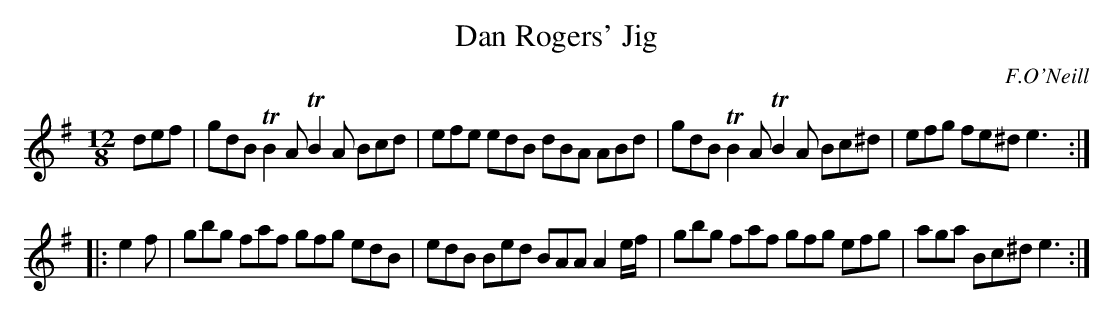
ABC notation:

X:1
T: Dan Rogers' Jig
O: F.O'Neill
M: 12/8
K: Em
def |\
gdB TB2A TB2A Bcd | efe edB dBA ABd |\
gdB TB2A TB2A Bc^d | efg fe^d e3 :|
|: e2f |\
gbg faf gfg edB | edB Bed BAA A2e/f/ |\
gbg faf gfg efg | aga Bc^d e3 :|
